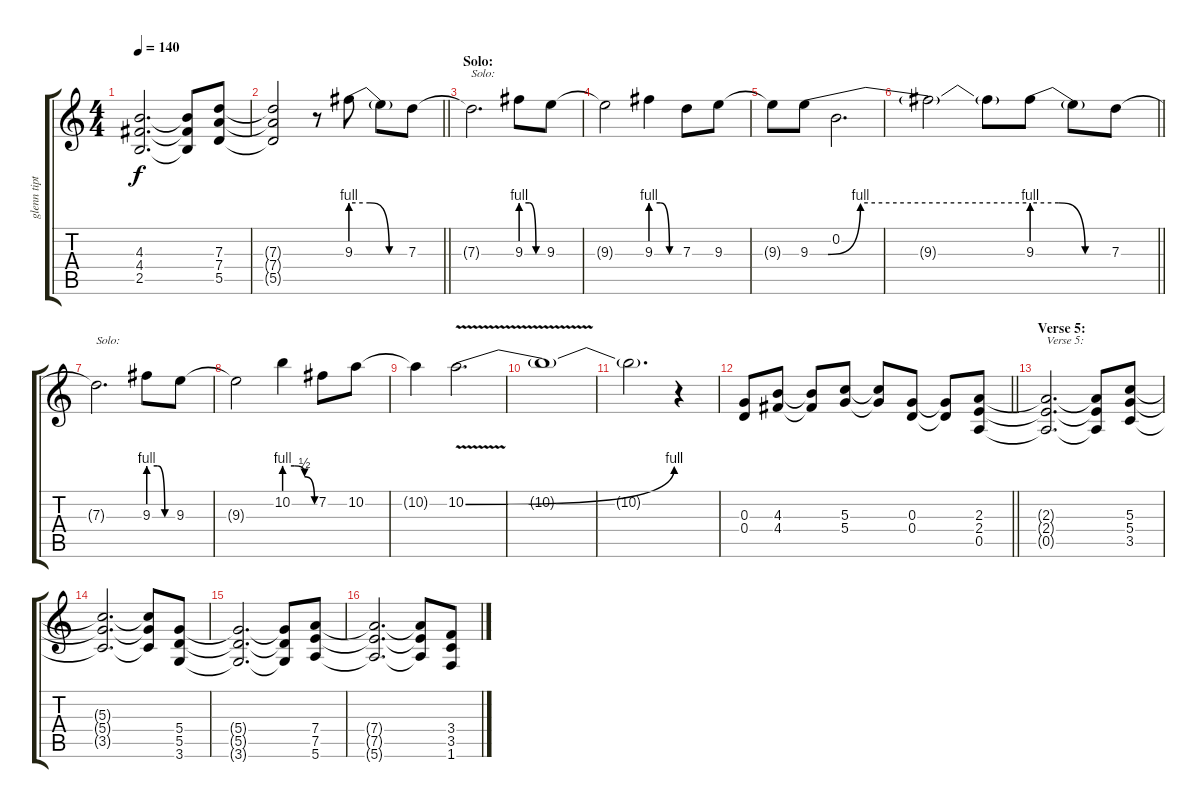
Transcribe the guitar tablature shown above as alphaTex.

\track ("glenn tipton" "glenn tipt") {instrument overdrivenguitar}
\staff {score tabs}
\tuning (E4 B3 G3 D3 A2 E2) {hide}
\ts (4 4)
\tempo 140
\clef g2
\ks c
(4.3{t} 4.4{t} 2.5{t}).2{d dy f} (4.3{t} 4.4{t} 2.5{t}).8 (7.3 7.4 5.5).8 |
\barLineRight lightlight
(7.3{t} 7.4{t} 5.5{t}).2 r.8 9.3{be (custom 0 4 20 4 40 0 60 0)}.8 9.3{t}.8 7.3.8 |
\section ("" "Solo:")
7.3{t}.2{d txt "Solo:"} 9.3{be (custom 0 4 22 4 41 0 60 0)}.8 9.3.8 |
9.3{t}.2 9.3{be (custom 0 4 20 4 40 0 60 0)}.4 7.3.8 9.3.8 |
9.3{t}.8 9.3{be (custom 0 0 5 0 14 4 60 4)}.8 0.2.2{d} |
\barLineRight lightlight
9.3{t}.2 9.3{t}.8 9.3{be (custom 0 4 20 4 40 0 60 0)}.8 9.3{t}.8 7.3.8 |
7.3{t}.2{d txt "Solo:"} 9.3{be (custom 0 4 22 4 41 0 60 0)}.8 9.3.8 |
9.3{t}.2 10.2{be (custom 0 4 20 4 40 2 60 0)}.4 7.2.8 10.2.8 |
10.2{t}.4 10.2{be (bend 0 0 60 4) v}.2{d} |
10.2{t}.1 |
10.2{t}.2{d} r.4 |
\barLineRight lightlight
(0.3 0.4).8 (4.3 4.4).8 (4.3{t} 4.4{t}).8 (5.3 5.4).8 (5.3{t} 5.4{t}).8 (0.3 0.4).8 (0.3{t} 0.4{t}).8 (2.3 2.4 0.5).8 |
\section ("" "Verse 5:")
(2.3{t} 2.4{t} 0.5{t}).2{d txt "Verse 5:"} (2.3{t} 2.4{t} 0.5{t}).8 (5.3 5.4 3.5).8 |
(5.3{t} 5.4{t} 3.5{t}).2{d} (5.3{t} 5.4{t} 3.5{t}).8 (5.4 5.5 3.6).8 |
(5.4{t} 5.5{t} 3.6{t}).2{d} (5.4{t} 5.5{t} 3.6{t}).8 (7.4 7.5 5.6).8 |
(7.4{t} 7.5{t} 5.6{t}).2{d} (7.4{t} 7.5{t} 5.6{t}).8 (3.4 3.5 1.6).8
